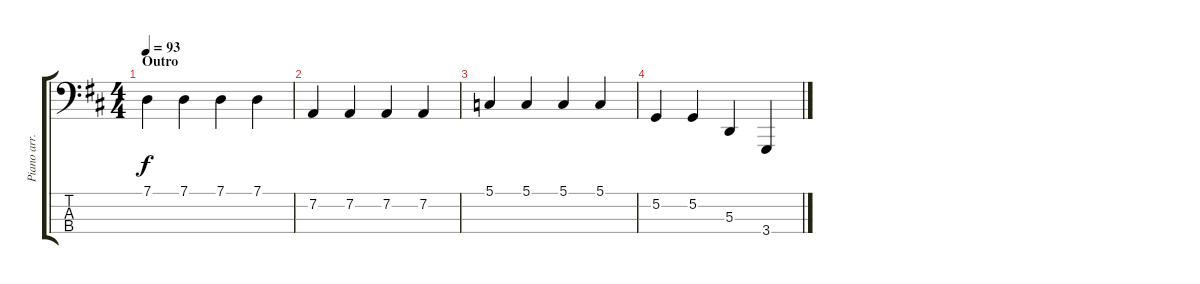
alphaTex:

\track ("Piano arr. for Gtr." "Piano arr.") {instrument acousticgrandpiano}
\staff {score tabs}
\tuning (G2 D2 A1 E1) {hide}
\ts (4 4)
\section ("" "Outro")
\tempo 93
\clef f4
\ks d
7.1.4{dy f} 7.1.4 7.1.4 7.1.4 |
7.2.4 7.2.4 7.2.4 7.2.4 |
5.1.4 5.1.4 5.1.4 5.1.4 |
5.2.4 5.2.4 5.3.4 3.4.4
